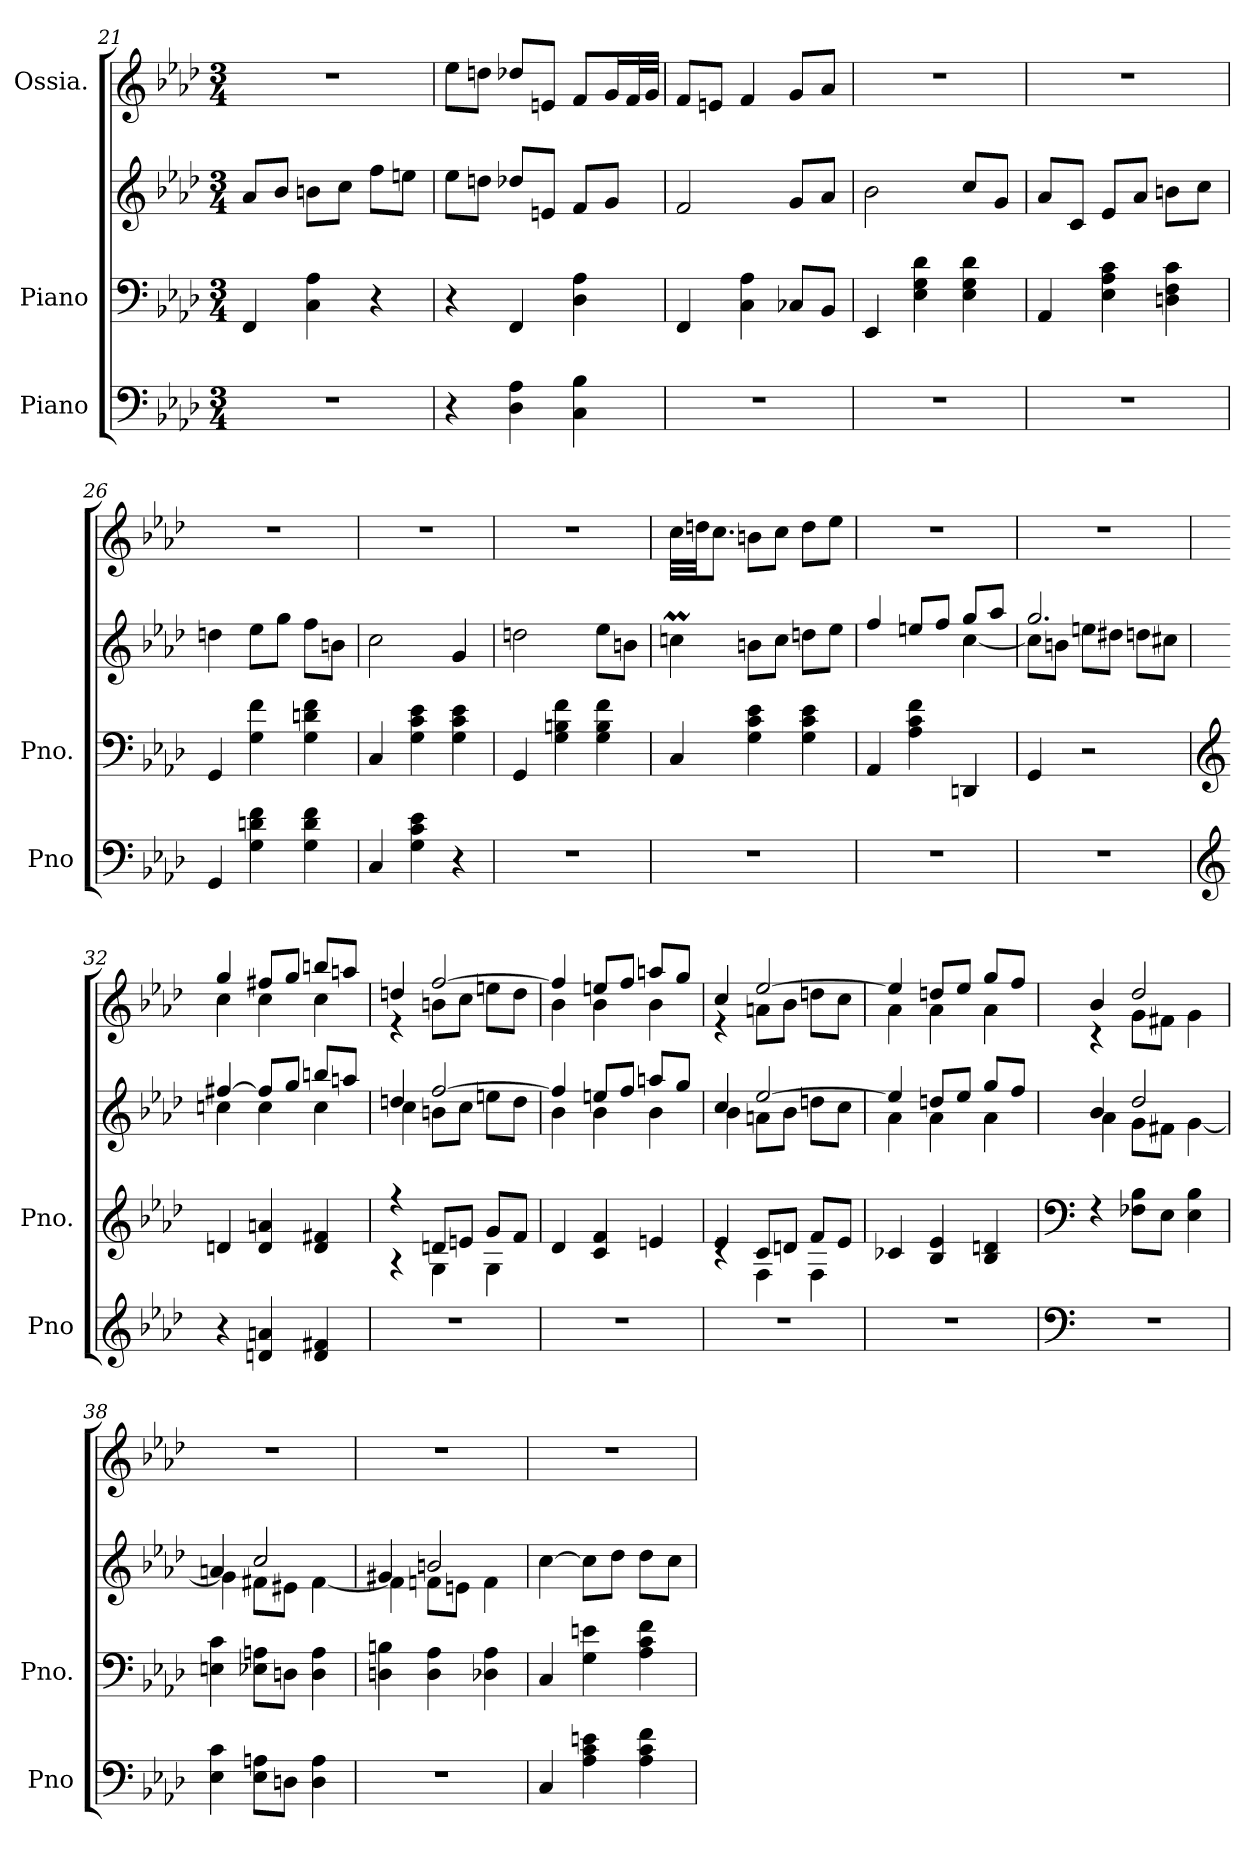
**kern	**kern	**kern	**kern
*part3	*part2	*part2	*part1
*staff4	*staff3	*staff2	*staff1
*I"Piano	*I"Piano	*	*I"Ossia.
*I'Pno	*I'Pno.	*	*
*clefF4	*clefF4	*clefG2	*clefG2
*k[b-e-a-d-]	*k[b-e-a-d-]	*k[b-e-a-d-]	*k[b-e-a-d-]
*M3/4	*M3/4	*M3/4	*M3/4
=21	=21	=21	=21
2.r	4FF/	8a-/L	2.r
.	.	8b-/J	.
.	4C\ 4A-\	8bn\L	.
.	.	8cc\J	.
.	4r	8ff\L	.
.	.	8een\J	.
=22	=22	=22	=22
4r	4r	8ee-\L	8ee-\L
.	.	8ddn\J	8ddn\J
4D-\ 4A-\	4FF/	8dd-X/L	8dd-X/L
.	.	8en/J	8en/J
4C\ 4B-\	4D-\ 4A-\	8f/L	8f/L
.	.	8g/J	16g/L
.	.	.	32f/L
.	.	.	32g/JJJ
=23	=23	=23	=23
2.r	4FF/	2f/	8f/L
.	.	.	8en/J
.	4C\ 4A-\	.	4f/
.	8C-X/L	8g/L	8g/L
.	8BB-/J	8a-/J	8a-/J
=24	=24	=24	=24
2.r	4EE-i/	2b-\	2.r
.	4E-i\ 4Gi\ 4d-i\	.	.
.	4E-i\ 4Gi\ 4d-i\	8cc/L	.
.	.	8g/J	.
!!LO:PB:g=z
=25	=25	=25	=25
2.r	4AA-i/	8a-/L	2.r
.	.	8c/J	.
.	4E-i\ 4A-i\ 4ci\	8e-/L	.
.	.	8a-/J	.
.	4Dn\ 4F\ 4c\	8bn\L	.
.	.	8cc\J	.
=26	=26	=26	=26
4GG/	4GG/	4ddn\	2.r
4G\ 4dn\ 4f\	4G\ 4f\	8ee-\L	.
.	.	8gg\J	.
4G\ 4d\ 4f\	4G\ 4dn\ 4f\	8ff\L	.
.	.	8bn\J	.
=27	=27	=27	=27
4C/	4Ci/	2cc\	2.r
4G\ 4c\ 4e-\	4Gi\ 4ci\ 4e-i\	.	.
4r	4Gi\ 4ci\ 4e-i\	4g/	.
=28	=28	=28	=28
2.r	4GGi/	2ddn\	2.r
.	4Gi\ 4Bni\ 4fi\	.	.
.	4Gi\ 4Bi\ 4fi\	8ee-\L	.
.	.	8bn\J	.
=29	=29	=29	=29
2.r	4C/	4ccnm\	32cc\LLL
.	.	.	32ddn\JJ
.	.	.	8.cc\J
.	4Gi\ 4ci\ 4e-i\	8bn\L	8bn\L
.	.	8cc\J	8cc\J
.	4Gi\ 4ci\ 4e-i\	8ddn\L	8dd\L
.	.	8ee-\J	8ee-\J
=30	=30	=30	=30
*	*	*^	*
2.r	4AA-/	4ff/	2ryy	2.r
.	4A-\ 4c\ 4f\	8een/L	.	.
.	.	8ff/J	.	.
.	4DDn/	8gg/L	[4cc\	.
.	.	8aa-/J	.	.
!!LO:LB:g=z
=31	=31	=31	=31	=31
2.r	4GG/	2.gg/	8cc\L]	2.r
.	.	.	8bn\J	.
.	2r	.	8een\L	.
.	.	.	8dd#X\J	.
.	.	.	8ddn\L	.
.	.	.	8cc#X\J	.
=32	=32	=32	=32	=32
*clefG2	*clefG2	*	*	*
*	*	*	*	*^
4r	4dn/	[4ff#X/	4ccn\	4gg/	4cc\
4dn/ 4an/	4d/ 4an/	8ff#/L]	4cc\	8ff#X/L	4cc\
.	.	8gg/J	.	8gg/J	.
4d/ 4f#X/	4d/ 4f#X/	8bbn/L	4cc\	8bbn/L	4cc\
.	.	8aan/J	.	8aan/J	.
=33	=33	=33	=33	=33	=33
*	*^	*	*	*	*
2.r	4r	4r	4ddn/	4cc\	4ddn/	4r
.	8dn/L	4G\	[2ff/	8bn\L	[2ff/	8bn\L
.	8en/J	.	.	8cc\J	.	8cc\J
.	8g/L	4G\	.	8een\L	.	8een\L
.	8f/J	.	.	8dd\J	.	8dd\J
*	*v	*v	*	*	*	*
=34	=34	=34	=34	=34	=34
2.r	4d-j/	4ff/]	4b-j\	4ff/]	4b-\
.	4c/ 4f/	8een/L	4b-\	8een/L	4b-\
.	.	8ff/J	.	8ff/J	.
.	4en/	8aan/L	4b-\	8aan/L	4b-\
.	.	8gg/J	.	8gg/J	.
!!LO:LB:g=z	!!
=35	=35	=35	=35	=35	=35
*	*^	*	*	*	*
2.r	4e-j/	4rc	4cc/	4b-\	4cc/	4r
.	8c/L	4F\	[2ee-/	8an\L	[2ee-/	8an\L
.	8dn/J	.	.	8b-\J	.	8b-\J
.	8f/L	4F\	.	8ddn\L	.	8ddn\L
.	8e-/J	.	.	8cc\J	.	8cc\J
*	*v	*v	*	*	*	*
=36	=36	=36	=36	=36	=36
2.r	4c-X/	4ee-/]	4a-\	4ee-/]	4a-\
.	4B-/ 4e-/	8ddn/L	4a-\	8ddn/L	4a-\
.	.	8ee-/J	.	8ee-/J	.
.	4B-/ 4dn/	8gg/L	4a-\	8gg/L	4a-\
.	.	8ff/J	.	8ff/J	.
=37	=37	=37	=37	=37	=37
*clefF4	*clefF4	*	*	*	*
2.r	4rF	4b-/	4a-\	4b-/	4r
.	8F-X\ 8B-\L	2dd-/	8g\L	2dd-/	8g\L
.	8E-\J	.	8f#X\J	.	8f#X\J
.	4E-\ 4B-\	.	[4g\	.	4g\
*	*	*	*	*v	*v
=38	=38	=38	=38	=38
4E-\ 4c\	4En\ 4c\	4an/	4g\]	2.r
8E-\ 8An\L	8E-X\ 8An\L	2cc/	8f#X\L	.
8Dn\J	8Dn\J	.	8e#X\J	.
4D\ 4A\	4D\ 4A\	.	[4f#\	.
=39	=39	=39	=39	=39
2.r	4Dn\ 4Bn\	4g#X/	4f#\]	2.r
.	4D\ 4A-\	2bn/	8fn\L	.
.	.	.	8en\J	.
.	4D-X\ 4A-\	.	4f\	.
*	*	*v	*v	*
!!LO:PB:g=z
=40	=40	=40	=40
4C/	4C/	[4cc\	2.r
4A-\ 4c\ 4en\	4G\ 4en\	8cc\L]	.
.	.	8dd-\J	.
4A-\ 4c\ 4f\	4A-\ 4c\ 4f\	8dd-\L	.
.	.	8cc\J	.
=	=	=	=
*-	*-	*-	*-
